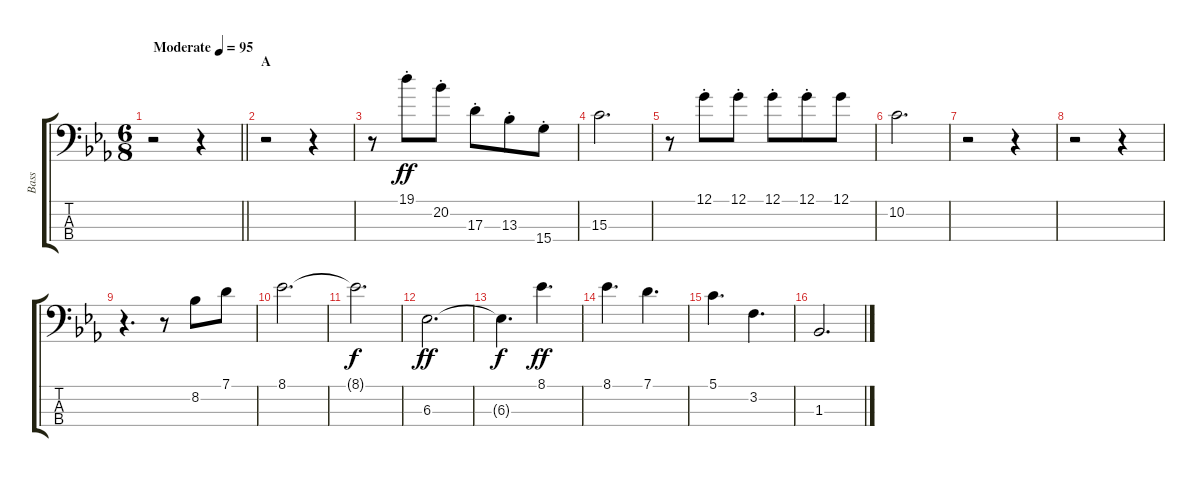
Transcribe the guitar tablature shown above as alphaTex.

\track ("Bass" "Bass") {instrument electricbassfinger}
\staff {score tabs}
\tuning (G2 D2 A1 E1) {hide}
\ts (6 8)
\tempo (95 "Moderate")
\clef f4
\barLineRight lightlight
\ks eb
r.2{dy ff instrument electricbassfinger} r.4 |
\section ("" "A")
r.2 r.4 |
r.8 19.1{st}.8 20.2{st}.8 17.3{st}.8 13.3{st}.8 15.4{st}.8 |
15.3.2{d} |
r.8 12.1{st}.8 12.1{st}.8 12.1{st}.8 12.1{st}.8 12.1.8 |
10.2.2{d} |
r.2 r.4 |
r.2 r.4 |
r.4{d} r.8 8.2.8 7.1.8 |
8.1.2{d} |
8.1{t}.2{d dy f} |
6.3.2{d dy ff} |
6.3{t}.4{d dy f} 8.1.4{d dy ff} |
8.1.4{d} 7.1.4{d} |
5.1.4{d} 3.2.4{d} |
1.3.2{d}
